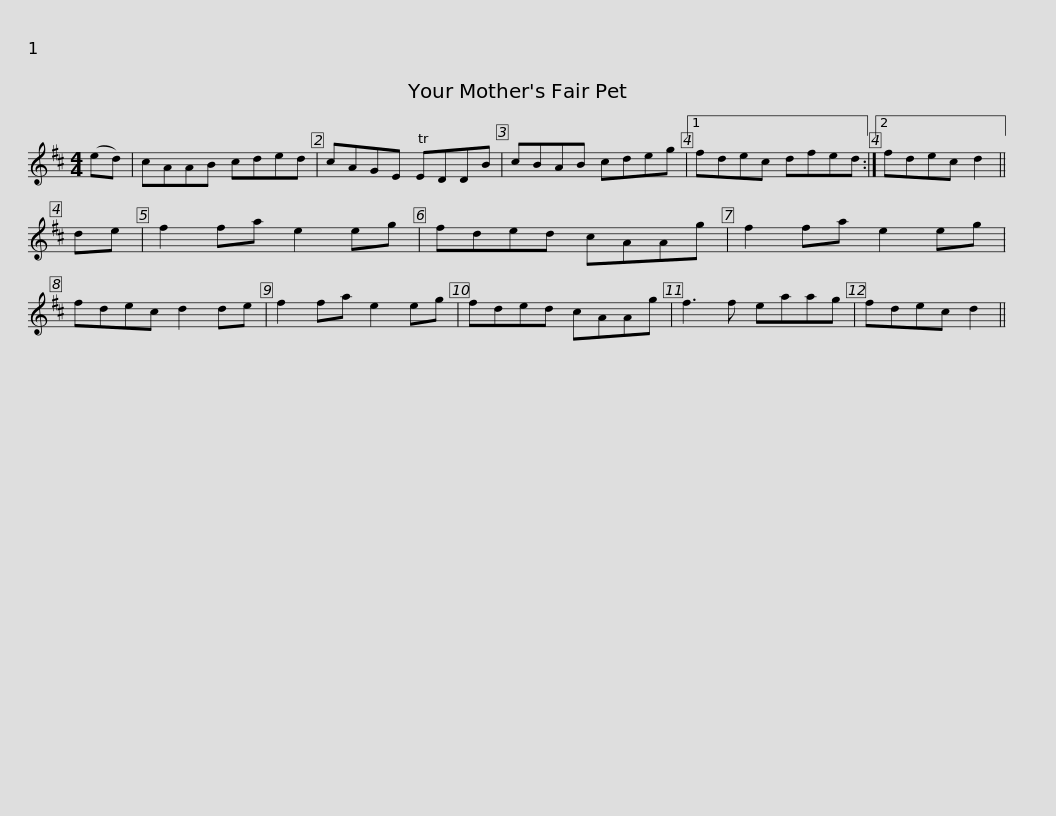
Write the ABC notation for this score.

X:1
L:1/8
M:4/4
I:linebreak $
K:D
V:1 treble
V:1
 (ed) | cAAB cded | cAGE TEDDB | cBAB cdeg |1 fdec dfed :|2 %5
 fdec d2 || de |$ f2 fa e2 eg | fded cAAg | f2 fa e2 eg | %10
 fdec d2 de | f2 fa e2 eg | fded cAAg |$ f3 f eaag | fdec d2 || %15
